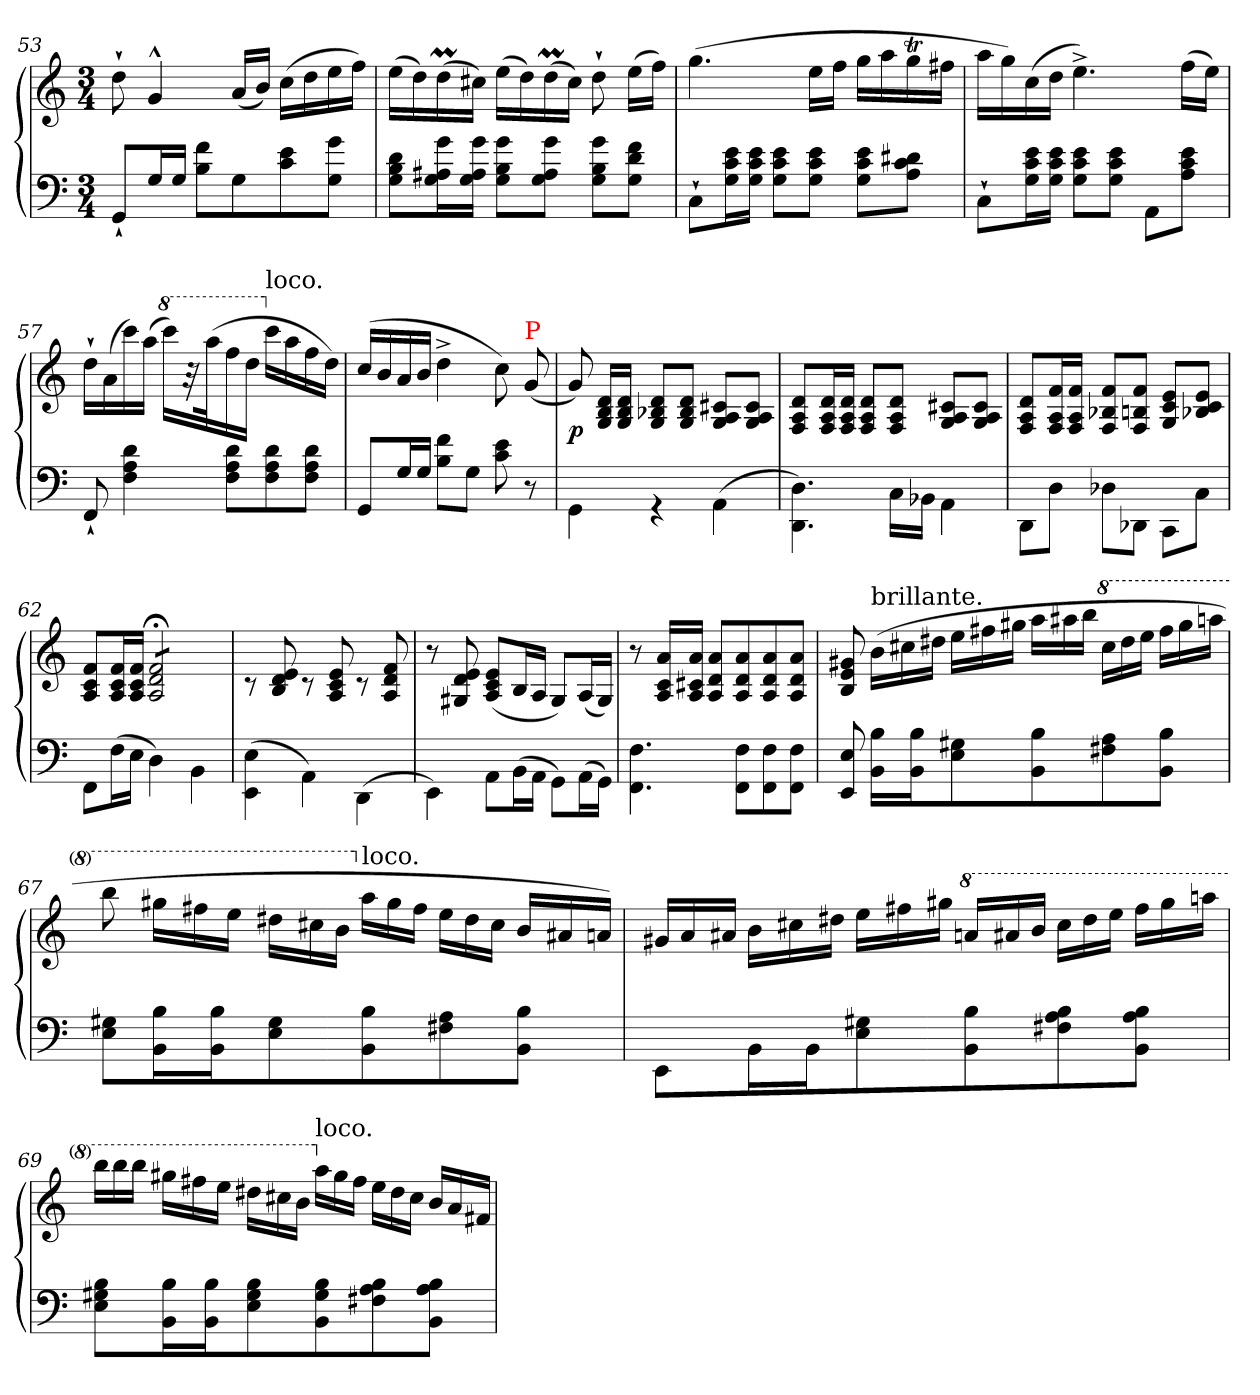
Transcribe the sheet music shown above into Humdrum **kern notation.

**kern	**kern	**dynam
*part1	*part1	*part1
*staff2	*staff1	*staff1/2
*clefF4	*clefG2	*
*k[]	*k[]	*
*C:	*C:	*
*M3/4	*M3/4	*
=53	=53	=53
8GG`>L	8dd`	.
16GL	4g^^/	.
16GJJ	.	.
8f 8BL	.	.
8G	(<16aLL	.
.	16bJJ)	.
8e 8c	(>16ccLL	.
.	16dd	.
8g 8GJ	16ee	.
.	16ffJJ)	.
=54	=54	=54
8d 8B 8GL	(>16eeLL	.
.	16dd)	.
16g 16A#X 16GL	(>16ddM	.
16g 16A# 16GJJ	16cc#XJJ)	.
8g 8B 8GL	(>16eeLL	.
.	16dd)	.
8g 8A# 8GJ	(>16ddM	.
.	16cc#JJ)	.
8g 8B 8GL	8dd`	.
8f 8d 8GJ	(>16eeLL	.
.	16ffJJ)	.
=55	=55	=55
8C`L	(>4.gg	.
16e 16c 16GL	.	.
16e 16c 16GJJ	.	.
8e 8c 8GL	.	.
8e 8c 8GJ	16eeLL	.
.	16ffJJ	.
8e 8c 8GL	16ggLL	.
.	16aa	.
8d#X 8c 8AJ	16ggT	.
.	16ff#XJJ	.
=56	=56	=56
8C`L	16aaLL	.
.	16gg)	.
16e 16c 16GL	(>16cc	.
16e 16c 16GJJ	16ddJJ	.
8e 8c 8GL	4.ee^)	.
8e 8c 8GJ	.	.
8AAL	.	.
8e 8c 8AJ	(>16ffLL	.
.	16eeJJ)	.
=57	=57	=57
8FF`>	16dd`LL	.
.	(>16a	.
4d 4A 4F	16ccc)	.
.	(>16aaJJ	.
*	*8va	*
.	16ccccLL)	.
.	32rgg	.
.	(>32aaak	.
8d 8A 8FL	16fff	.
.	16dddJJ	.
*	*X8va	*
!	!LO:TX:a:t=loco.	!
8d 8A 8F	16cccLL	.
.	16aa	.
8d 8A 8FJ	16ff	.
.	16ddJJ)	.
=58	=58	=58
8GGL	(>16cc/LL	.
.	16b	.
16GL	16a	.
16GJJ	16bJJ	.
8f 8BL	4dd^>	.
8GJ	.	.
8e 8c	8cc)	.
!	!LO:TX:a:color=red:t=P	!
8r	(<8g	.
=59	=59	=59
4GG\	8g)	p
.	16d/ 16B/ 16G/LL	.
.	16d/ 16B/ 16G/JJ	.
4rGG	8d/ 8B-X/ 8G/L	.
.	8d/ 8B-/ 8G/J	.
(<4AA\	8c#X/ 8A/ 8G/L	.
.	8c#/ 8A/ 8G/J	.
=60	=60	=60
4.D\ 4.DD\)	8d/ 8A/ 8F/L	.
.	16d/ 16A/ 16F/L	.
.	16d/ 16A/ 16F/JJ	.
.	8d/ 8A/ 8F/L	.
16C\LL	8d/ 8A/ 8F/J	.
16BB-X\JJ	.	.
4AA\	8c#X/ 8A/ 8G/L	.
.	8c#/ 8A/ 8G/J	.
=61	=61	=61
8DD\L	8d/ 8A/ 8F/L	.
8D\J	16f/ 16A/ 16F/L	.
.	16f/ 16A/ 16F/JJ	.
8D-X\L	8f/ 8B-X/ 8F/L	.
8DD-X\J	8f/ 8Bn/ 8F/J	.
8CC\L	8e/ 8c/ 8G/L	.
8C\J	8e/ 8c/ 8B-X/J	.
=62	=62	=62
8FF\L	8f/ 8c/ 8A/L	.
(<16F\L	16f/ 16c/ 16A/L	.
16E\JJ	16f/ 16c/ 16A/JJ	.
*	*tremolo	*
4D\)	8f;</ 8d;</ 8A;</L	.
.	8f;</ 8d;</ 8A;</	.
4BB\	8f;</ 8d;</ 8A;</	.
.	8f;</ 8d;</ 8A;</J	.
*	*Xtremolo	*
=63	=63	=63
(<4E\ 4EE\	8rc	.
.	8e/ 8d/ 8B/	.
4AA\)	8rc	.
.	8e/ 8c/ 8A/	.
(<4DD\	8rc	.
.	8f/ 8d/ 8A/	.
=64	=64	=64
4EE\)	8r	.
.	8e 8d 8G#X	.
8AA\L	(>8e/ 8c/ 8A/L	.
(>16BB\L	16B/L	.
16AA\JJ	16A/JJ	.
8GG\L)	8G#/L)	.
(>16AA\L	(>16A/L	.
16GG\JJ)	16G#/JJ)	.
=65	=65	=65
4.F\ 4.FF\	8r	.
.	16a/ 16c/ 16A/LL	.
.	16a/ 16c#X/ 16A/JJ	.
.	8a/ 8d/ 8A/L	.
8F\ 8FF\L	8a/ 8d/ 8A/	.
8F\ 8FF\	8a/ 8d/ 8A/	.
8F\ 8FF\J	8a/ 8d/ 8A/J	.
=66	=66	=66
8E 8EE	8g#X 8e 8B	.
*	*Xtuplet	*
!	!LO:TX:a:t=brillante.	!
16B 16BBLL	(>24bLL	.
.	24cc#X	.
16B 16BBJ	.	.
.	24dd#XJJ	.
8G#X 8E	24eeLL	.
.	24ff#X	.
.	24gg#XJJ	.
8B 8BB	24aaLL	.
.	24aa#X	.
.	24bbJJ	.
*	*8va	*
8A 8F#X	24ccc#LL	.
.	24ddd#	.
.	24eeeJJ	.
8B 8BBJ	24fff#LL	.
.	24ggg#	.
.	24aaanJJ	.
=67	=67	=67
8G#X 8EL	8bbb	.
16B 16BBL	24ggg#XLL	.
.	24fff#X	.
16B 16BBJ	.	.
.	24eeeJJ	.
8G# 8E	24ddd#XLL	.
.	24ccc#X	.
.	24bbJJ	.
*	*X8va	*
!	!LO:TX:a:t=loco.	!
8B 8BB	24aaLL	.
.	24gg#	.
.	24ff#JJ	.
8A 8F#X	24eeLL	.
.	24dd#	.
.	24cc#JJ	.
8B 8BBJ	24bLL	.
.	24a#X	.
.	24anJJ)	.
=68	=68	=68
8EE\L	24g#XLL	.
.	24a	.
.	24a#XJJ	.
16BBL	24bLL	.
.	24cc#X	.
16BBJ	.	.
.	24dd#XJJ	.
8G#X 8E	24eeLL	.
.	24ff#X	.
.	24gg#XJJ	.
*	*8va	*
8B 8BB	24aanLL	.
.	24aa#X	.
.	24bbJJ	.
8B 8A 8F#X	24ccc#LL	.
.	24ddd#	.
.	24eeeJJ	.
8B 8A 8BBJ	24fff#LL	.
.	24ggg#	.
.	24aaanJJ	.
=69	=69	=69
8B 8G#X 8EL	24bbbLL	.
.	24bbb	.
.	24bbbJJ	.
16B 16BBL	24ggg#XLL	.
.	24fff#X	.
16B 16BBJ	.	.
.	24eeeJJ	.
8B 8G# 8E	24ddd#XLL	.
.	24ccc#X	.
.	24bbJJ	.
*	*X8va	*
!	!LO:TX:a:t=loco.	!
8B 8G# 8BB	24aaLL	.
.	24gg#	.
.	24ff#JJ	.
8B 8A 8F#X	24eeLL	.
.	24dd#	.
.	24cc#JJ	.
8B 8A 8BBJ	24b/LL	.
.	24a	.
.	24f#JJ	.
=	=	=
*-	*-	*-
